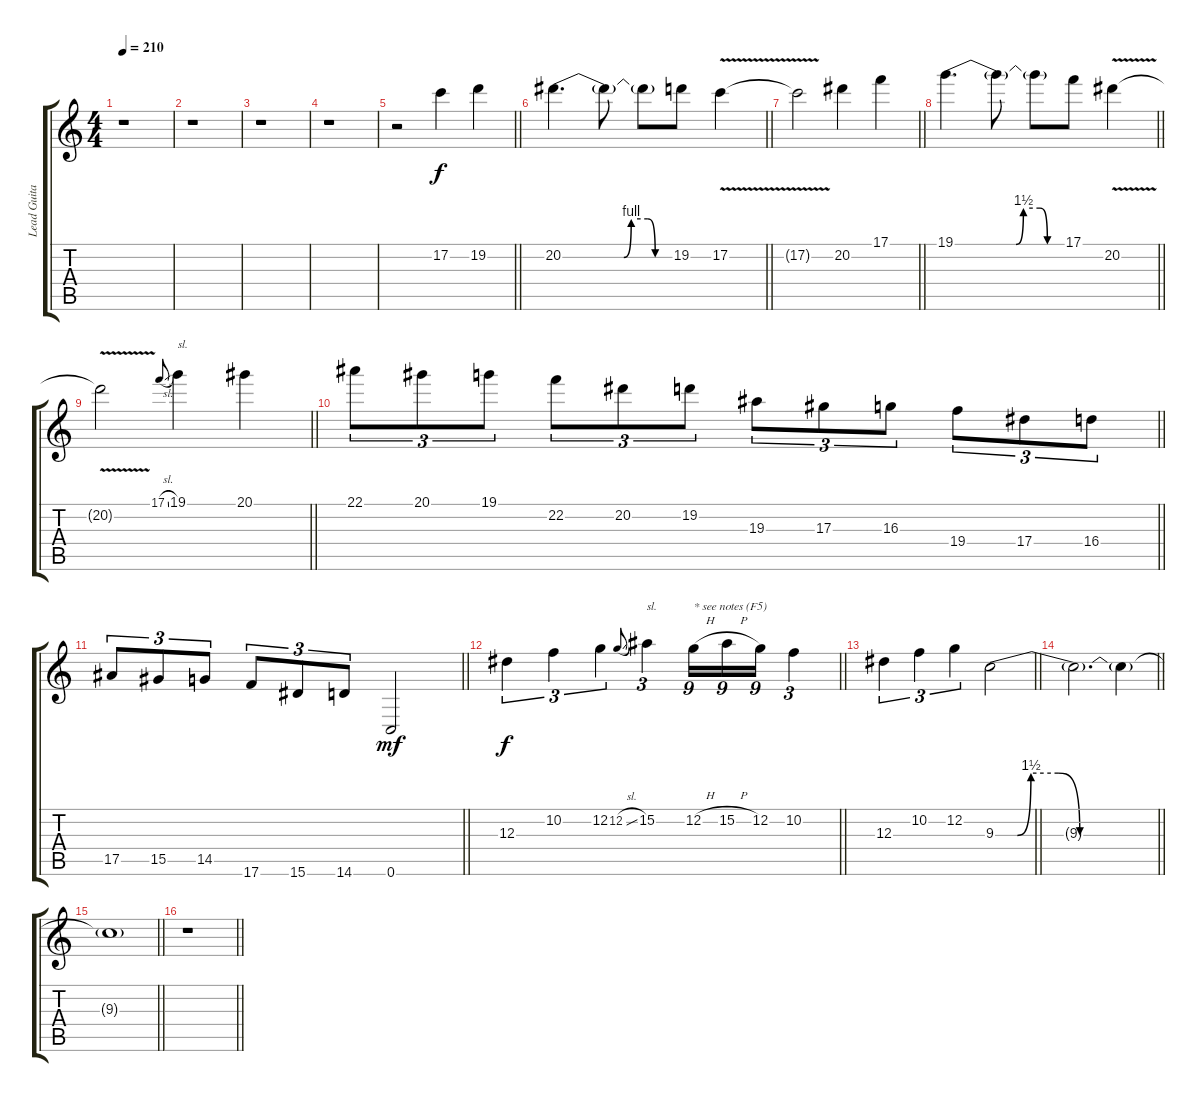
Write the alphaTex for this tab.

\track ("Lead Guitar II" "Lead Guita") {instrument overdrivenguitar}
\staff {score tabs}
\tuning (C4 G3 Eb3 Bb2 F2 C2) {hide}
\ts (4 4)
\tempo 210
\clef g2
\ks c
r.1{dy f} |
r.1 |
r.1 |
r.1 |
\barLineRight lightlight
r.2 17.2.4 19.2.4 |
\section ("" "")
\barLineRight lightlight
20.2{be (custom 0 0 33 0 37 4 46 4 50 0 60 0)}.4{d} 20.2{t}.8 20.2{t}.8 19.2.8 17.2{v}.4 |
\barLineRight lightlight
17.2{t}.2 20.2.4 17.1.4 |
\barLineRight lightlight
19.1{be (custom 0 0 33 0 37 6 46 6 50 0 60 0)}.4{d} 19.1{t}.8 19.1{t}.8 17.1.8 20.2{v}.4 |
\barLineRight lightlight
20.2{t}.2 17.1{sl}.8{gr onbeat} 19.1.4{txt "sl."} 20.1.4 |
\barLineRight lightlight
22.1.8{tu (3 2)} 20.1.8{tu (3 2)} 19.1.8{tu (3 2)} 22.2.8{tu (3 2)} 20.2.8{tu (3 2)} 19.2.8{tu (3 2)} 19.3.8{tu (3 2)} 17.3.8{tu (3 2)} 16.3.8{tu (3 2)} 19.4.8{tu (3 2)} 17.4.8{tu (3 2)} 16.4.8{tu (3 2)} |
\barLineRight lightlight
17.5.8{tu (3 2)} 15.5.8{tu (3 2)} 14.5.8{tu (3 2)} 17.6.8{tu (3 2)} 15.6.8{tu (3 2)} 14.6.8{tu (3 2)} 0.6.2{dy mf} |
\barLineRight lightlight
12.3.4{tu (3 2) dy f} 10.2.4{tu (3 2)} 12.2.4{tu (3 2)} 12.2{sl}.8{gr onbeat} 15.2.4{tu (3 2) txt "sl."} 12.2{h}.16{tu (9 8) txt "* see notes (F5)"} 15.2{h}.16{tu (9 8) beam merge} 12.2.16{tu (9 8)} 10.2.4{tu (3 2)} |
\barLineRight lightlight
12.3.4{tu (3 2)} 10.2.4{tu (3 2)} 12.2.4{tu (3 2)} 9.3{be (custom 0 0 8 0 13 6 23 6 31 0 35 0 60 0)}.2 |
\section ("" "")
\barLineRight lightlight
9.3{t}.2{d volume 12} 9.3{t}.4 |
\barLineRight lightlight
9.3{t}.1 |
\barLineRight lightlight
r.1
